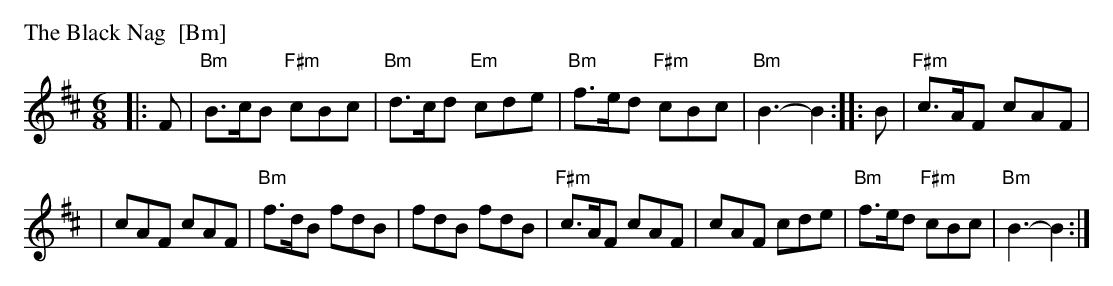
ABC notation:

X:1
P: The Black Nag  [Bm]
M: 6/8
L: 1/8
K: Bm
|: F \
| "Bm"B>cB "F#m"cBc | "Bm"d>cd "Em"cde | "Bm"f>ed "F#m"cBc | "Bm"B3- B2 :: B | "F#m"c>AF cAF |
| cAF cAF | "Bm"f>dB fdB | fdB fdB | "F#m"c>AF cAF | cAF cde | "Bm"f>ed "F#m"cBc | "Bm"B3- B2 :|
